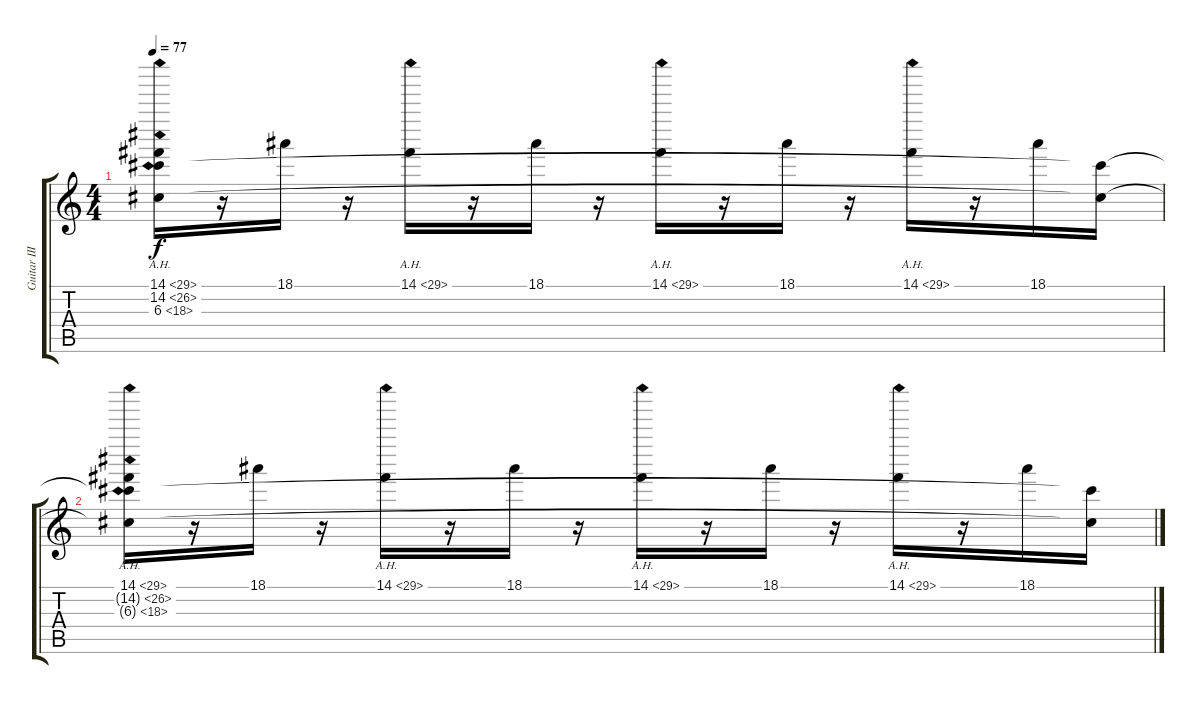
\track ("Guitar III" "Guitar III") {instrument distortionguitar}
\staff {score tabs}
\tuning (E4 B3 G3 D3 A2 E2) {hide}
\ts (4 4)
\tempo 77
\clef g2
\ks c
(14.1{ah 15} 14.2{ah 12 t} 6.3{ah 12 t}).16{dy f volume 3} r.16 18.1.16{volume 3} r.16 14.1{ah 15}.16{volume 3} r.16 18.1.16{volume 3} r.16 14.1{ah 15}.16{volume 2} r.16 18.1.16{volume 2} r.16 14.1{ah 15}.16{volume 2} r.16 18.1.16{volume 2} (14.2{t} 6.3{t}).16 |
(14.1{ah 15} 14.2{ah 12 t} 6.3{ah 12 t}).16{volume 1} r.16 18.1.16{volume 1} r.16 14.1{ah 15}.16{volume 1} r.16 18.1.16{volume 1} r.16 14.1{ah 15}.16{volume 0} r.16 18.1.16{volume 0} r.16 14.1{ah 15}.16{volume 0} r.16 18.1.16{volume 0} (14.2{t} 6.3{t}).16
